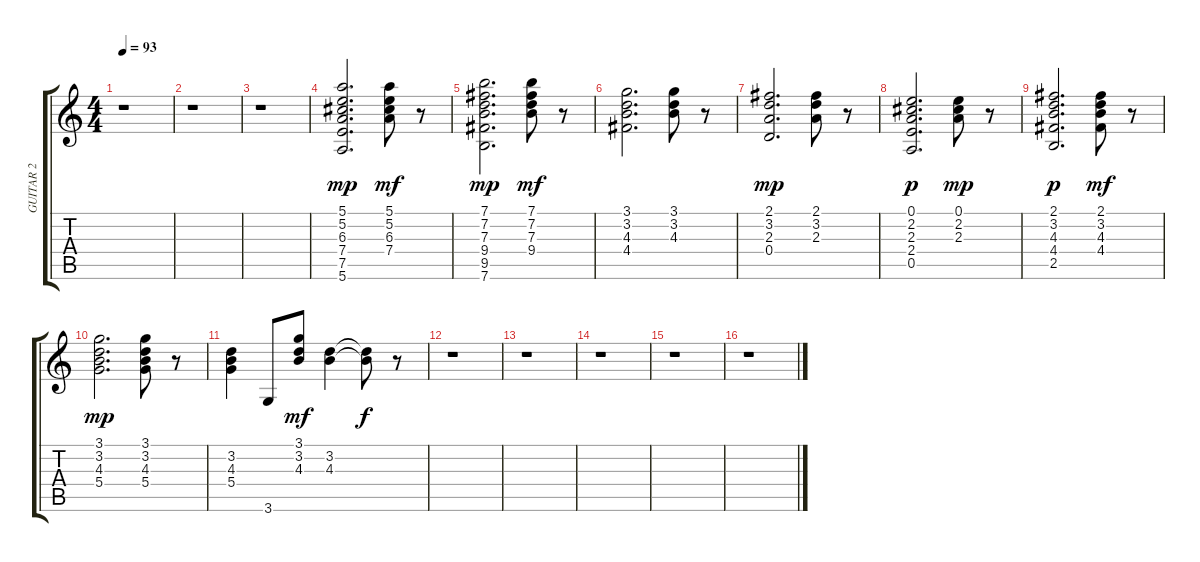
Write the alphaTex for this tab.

\track ("GUITAR 2" "GUITAR 2") {instrument electricguitarclean}
\staff {score tabs}
\tuning (E4 B3 G3 D3 A2 E2) {hide}
\ts (4 4)
\tempo 93
\clef g2
\ks c
r.1{dy mf} |
r.1 |
r.1 |
(5.1 5.2 6.3 7.4 7.5 5.6).2{d dy mp} (5.1 5.2 6.3 7.4).8{dy mf} r.8 |
(7.1 7.2 7.3 9.4 9.5 7.6).2{d dy mp} (7.1 7.2 7.3 9.4).8{dy mf} r.8 |
(3.1 3.2 4.3 4.4).2{d} (3.1 3.2 4.3).8 r.8 |
(2.1 3.2 2.3 0.4).2{d dy mp} (2.1 3.2 2.3).8 r.8 |
(0.1 2.2 2.3 2.4 0.5).2{d dy p} (0.1 2.2 2.3).8{dy mp} r.8 |
(2.1 3.2 4.3 4.4 2.5).2{d dy p} (2.1 3.2 4.3 4.4).8{dy mf} r.8 |
(3.1 3.2 4.3 5.4).2{d dy mp} (3.1 3.2 4.3 5.4).8 r.8 |
(3.2 4.3 5.4).4 3.6.8 (3.1 3.2 4.3).8{dy mf} (3.2 4.3).4 (3.2{t} 4.3{t}).8{dy f} r.8 |
r.1 |
r.1 |
r.1 |
r.1 |
r.1
